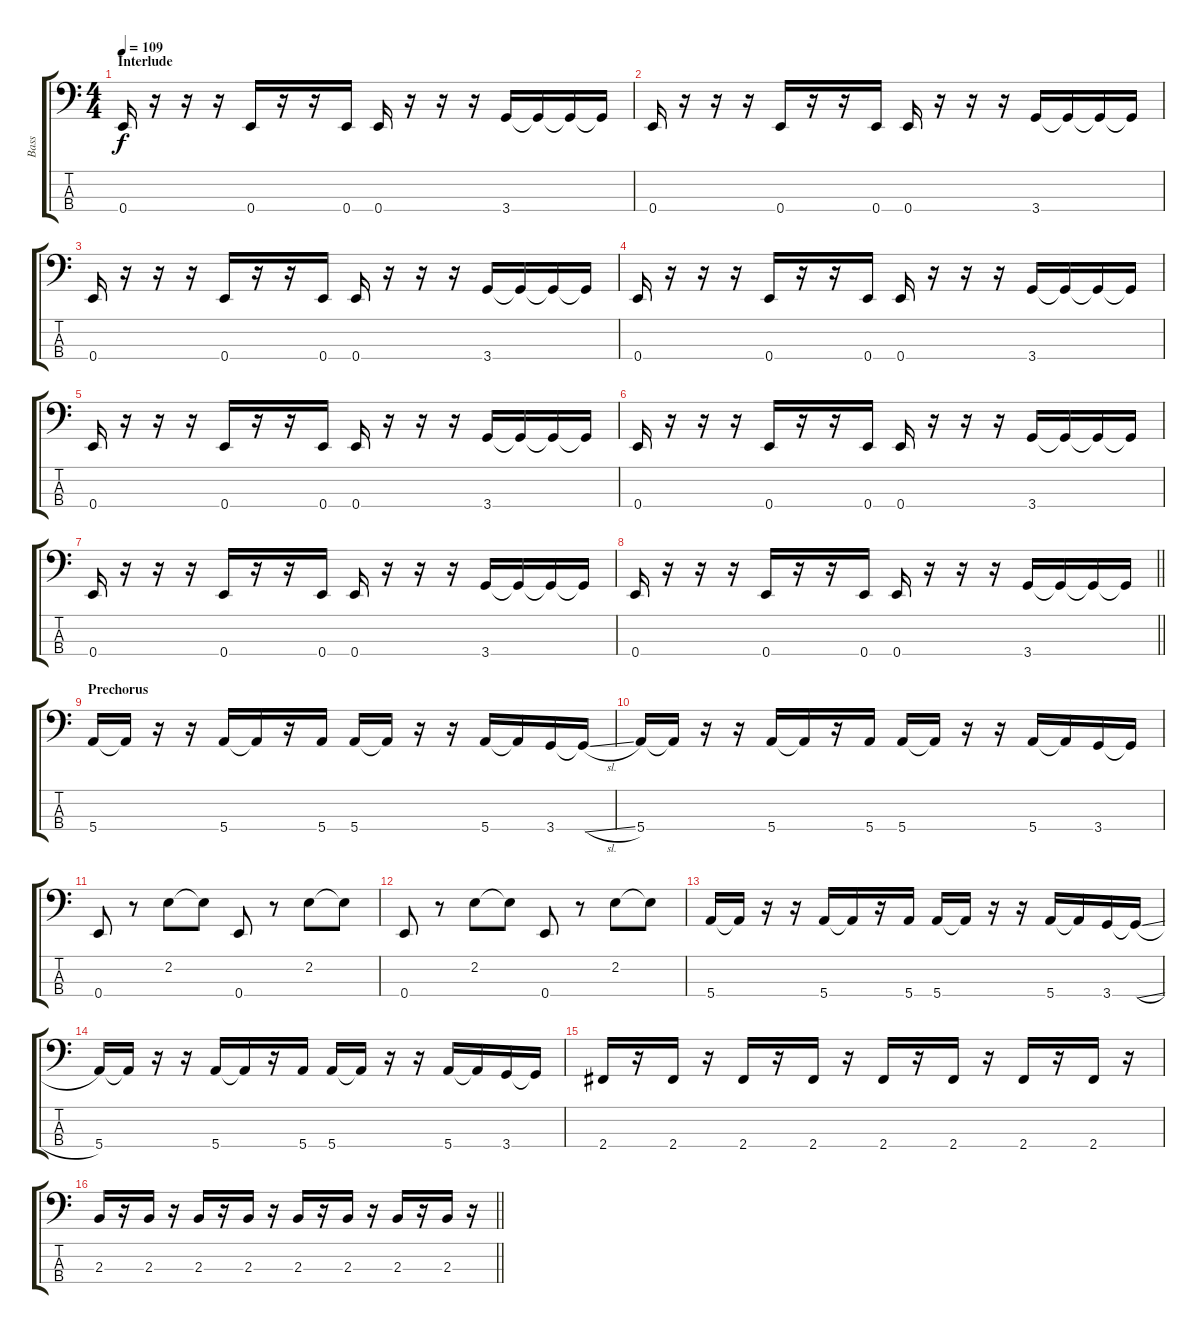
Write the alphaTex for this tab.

\track ("Bass" "Bass") {instrument electricbassfinger}
\staff {score tabs}
\tuning (G2 D2 A1 E1) {hide}
\ts (4 4)
\section ("" "Interlude")
\tempo 109
\clef f4
\ks c
0.4.16{dy f} r.16 r.16 r.16 0.4.16 r.16 r.16 0.4.16 0.4.16 r.16 r.16 r.16 3.4.16 3.4{t}.16 3.4{t}.16 3.4{t}.16 |
0.4.16 r.16 r.16 r.16 0.4.16 r.16 r.16 0.4.16 0.4.16 r.16 r.16 r.16 3.4.16 3.4{t}.16 3.4{t}.16 3.4{t}.16 |
0.4.16 r.16 r.16 r.16 0.4.16 r.16 r.16 0.4.16 0.4.16 r.16 r.16 r.16 3.4.16 3.4{t}.16 3.4{t}.16 3.4{t}.16 |
0.4.16 r.16 r.16 r.16 0.4.16 r.16 r.16 0.4.16 0.4.16 r.16 r.16 r.16 3.4.16 3.4{t}.16 3.4{t}.16 3.4{t}.16 |
0.4.16 r.16 r.16 r.16 0.4.16 r.16 r.16 0.4.16 0.4.16 r.16 r.16 r.16 3.4.16 3.4{t}.16 3.4{t}.16 3.4{t}.16 |
0.4.16 r.16 r.16 r.16 0.4.16 r.16 r.16 0.4.16 0.4.16 r.16 r.16 r.16 3.4.16 3.4{t}.16 3.4{t}.16 3.4{t}.16 |
0.4.16 r.16 r.16 r.16 0.4.16 r.16 r.16 0.4.16 0.4.16 r.16 r.16 r.16 3.4.16 3.4{t}.16 3.4{t}.16 3.4{t}.16 |
\barLineRight lightlight
0.4.16 r.16 r.16 r.16 0.4.16 r.16 r.16 0.4.16 0.4.16 r.16 r.16 r.16 3.4.16 3.4{t}.16 3.4{t}.16 3.4{t}.16 |
\section ("" "Prechorus")
5.4.16 5.4{t}.16 r.16 r.16 5.4.16 5.4{t}.16 r.16 5.4.16 5.4.16 5.4{t}.16 r.16 r.16 5.4.16 5.4{t}.16 3.4.16 3.4{sl t}.16 |
5.4.16 5.4{t}.16 r.16 r.16 5.4.16 5.4{t}.16 r.16 5.4.16 5.4.16 5.4{t}.16 r.16 r.16 5.4.16 5.4{t}.16 3.4.16 3.4{t}.16 |
0.4.8 r.8 2.2.8 2.2{t}.8 0.4.8 r.8 2.2.8 2.2{t}.8 |
0.4.8 r.8 2.2.8 2.2{t}.8 0.4.8 r.8 2.2.8 2.2{t}.8 |
5.4.16 5.4{t}.16 r.16 r.16 5.4.16 5.4{t}.16 r.16 5.4.16 5.4.16 5.4{t}.16 r.16 r.16 5.4.16 5.4{t}.16 3.4.16 3.4{sl t}.16 |
5.4.16 5.4{t}.16 r.16 r.16 5.4.16 5.4{t}.16 r.16 5.4.16 5.4.16 5.4{t}.16 r.16 r.16 5.4.16 5.4{t}.16 3.4.16 3.4{t}.16 |
2.4.16 r.16 2.4.16 r.16 2.4.16 r.16 2.4.16 r.16 2.4.16 r.16 2.4.16 r.16 2.4.16 r.16 2.4.16 r.16 |
\barLineRight lightlight
2.3.16 r.16 2.3.16 r.16 2.3.16 r.16 2.3.16 r.16 2.3.16 r.16 2.3.16 r.16 2.3.16 r.16 2.3.16 r.16
